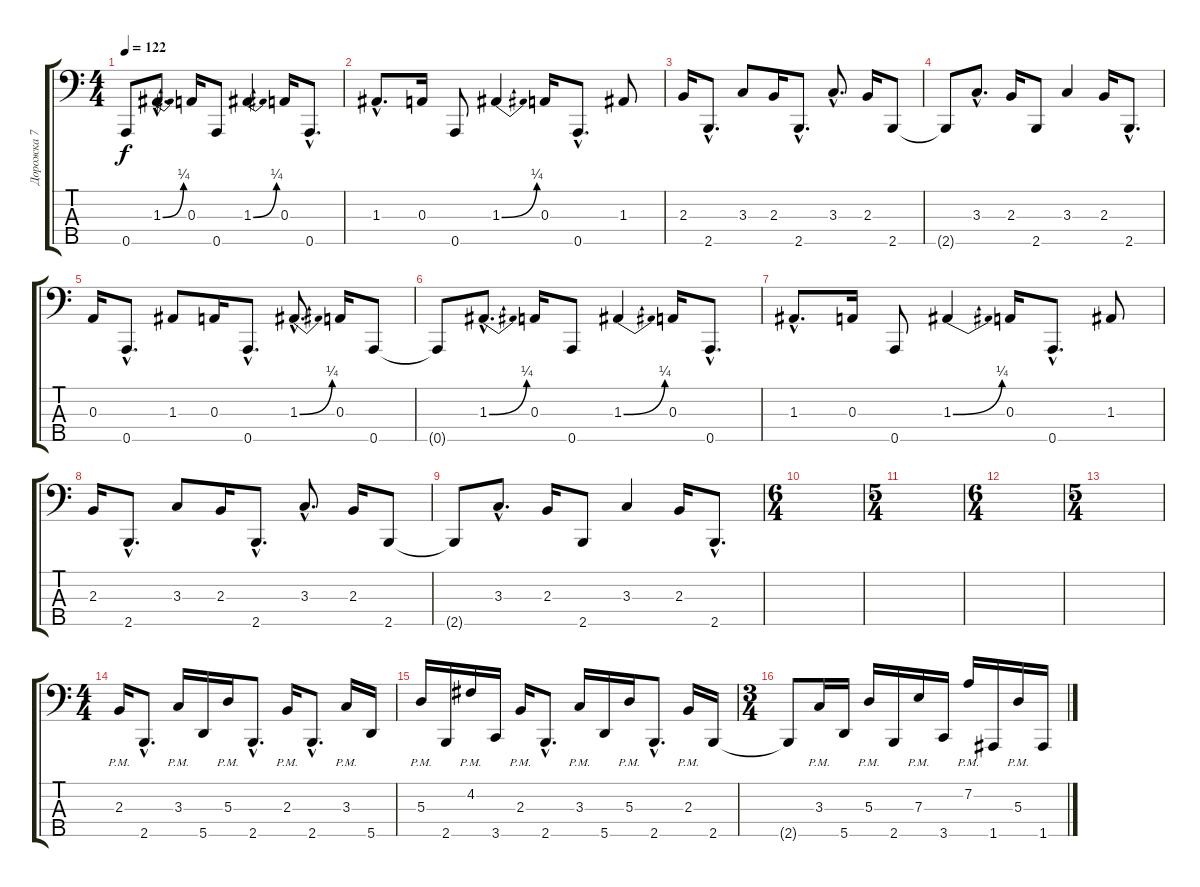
\track ("Дорожка 7" "Дорожка 7") {instrument electricbassfinger}
\staff {score tabs}
\tuning (G2 D2 A1 E1 A0) {hide}
\ts (4 4)
\tempo 122
\clef f4
\ks c
0.5{t}.8{dy f} 1.3{be (bend 0 0 60 1) hac}.8{d} 0.3.16 0.5.8 1.3{be (bend 0 0 60 1)}.4 0.3.16 0.5{hac}.8{d} |
1.3{hac}.8{d} 0.3.16 0.5.8 1.3{be (bend 0 0 60 1)}.4 0.3.16 0.5{hac}.8{d} 1.3.8 |
2.3.16 2.5{hac}.8{d} 3.3.8 2.3.16 2.5{hac}.8{d} 3.3{hac}.8{d} 2.3.16 2.5.8 |
2.5{t}.8 3.3{hac}.8{d} 2.3.16 2.5.8 3.3.4 2.3.16 2.5{hac}.8{d} |
0.3.16 0.5{hac}.8{d} 1.3.8 0.3.16 0.5{hac}.8{d} 1.3{be (bend 0 0 60 1) hac}.8{d} 0.3.16 0.5.8 |
0.5{t}.8 1.3{be (bend 0 0 60 1) hac}.8{d} 0.3.16 0.5.8 1.3{be (bend 0 0 60 1)}.4 0.3.16 0.5{hac}.8{d} |
1.3{hac}.8{d} 0.3.16 0.5.8 1.3{be (bend 0 0 60 1)}.4 0.3.16 0.5{hac}.8{d} 1.3.8 |
2.3.16 2.5{hac}.8{d} 3.3.8 2.3.16 2.5{hac}.8{d} 3.3{hac}.8{d} 2.3.16 2.5.8 |
2.5{t}.8 3.3{hac}.8{d} 2.3.16 2.5.8 3.3.4 2.3.16 2.5{hac}.8{d} |
\ts (6 4)
|
\ts (5 4)
|
\ts (6 4)
|
\ts (5 4)
|
\ts (4 4)
2.3{pm}.16 2.5{hac}.8{d} 3.3{pm}.16 5.5.16 5.3{pm}.16 2.5{hac}.8{d} 2.3{pm}.16 2.5{hac}.8{d} 3.3{pm}.16 5.5.16 |
5.3{pm}.16 2.5.16 4.2{pm}.16 3.5.16 2.3{pm}.16 2.5{hac}.8{d} 3.3{pm}.16 5.5.16 5.3{pm}.16 2.5{hac}.8{d} 2.3{pm}.16 2.5.16 |
\ts (3 4)
2.5{t}.8 3.3{pm}.16 5.5.16 5.3{pm}.16 2.5.16 7.3{pm}.16 3.5.16 7.2{pm}.16 1.5.16 5.3{pm}.16 1.5.16
